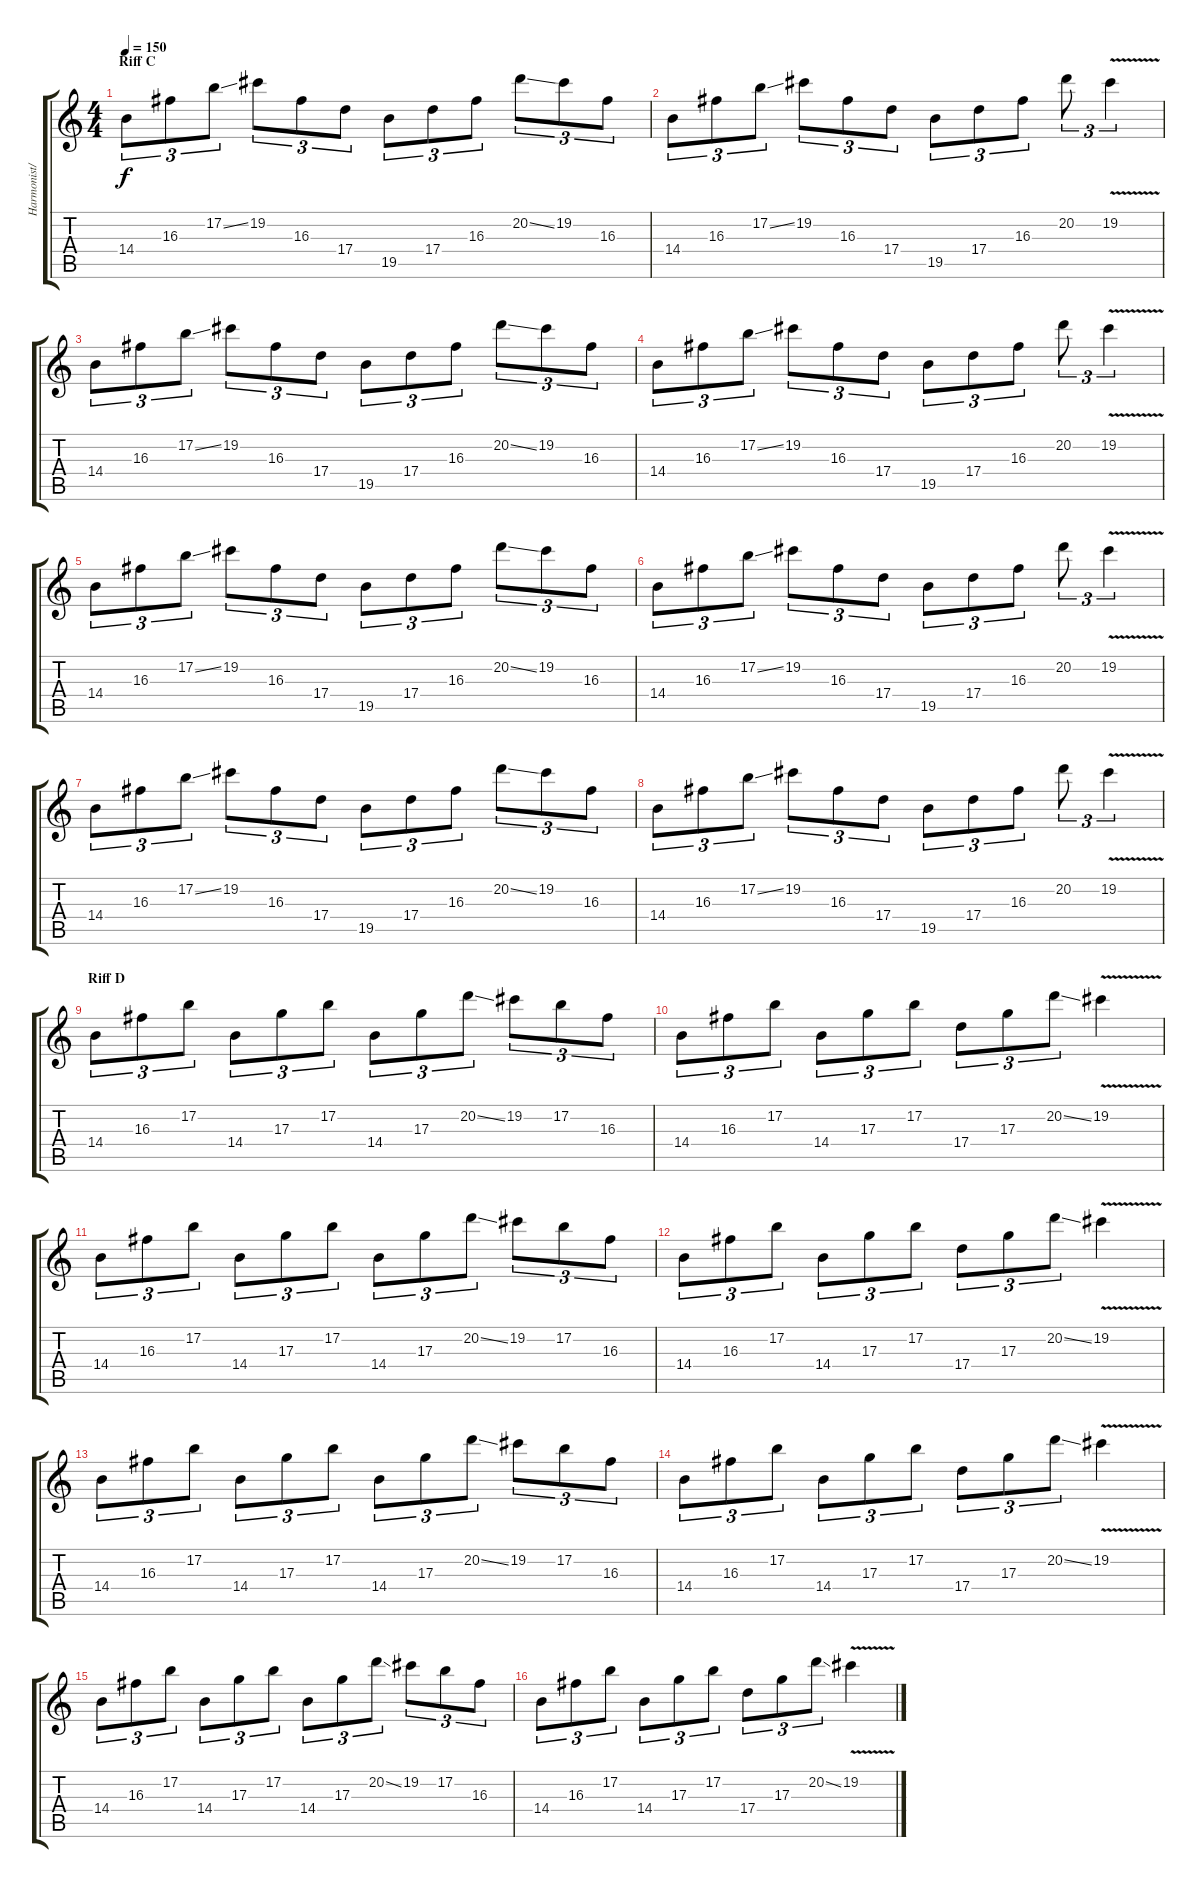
\track ("Harmonist/Double Lead" "Harmonist/") {instrument distortionguitar}
\staff {score tabs}
\tuning (B3 Gb3 D3 A2 E2 B1) {hide}
\ts (4 4)
\section ("" "Riff C")
\tempo 150
\clef g2
\ks c
14.4.8{tu (3 2) dy f} 16.3.8{tu (3 2)} 17.2{ss}.8{tu (3 2)} 19.2.8{tu (3 2)} 16.3.8{tu (3 2)} 17.4.8{tu (3 2)} 19.5.8{tu (3 2)} 17.4.8{tu (3 2)} 16.3.8{tu (3 2)} 20.2{ss}.8{tu (3 2)} 19.2.8{tu (3 2)} 16.3.8{tu (3 2)} |
14.4.8{tu (3 2)} 16.3.8{tu (3 2)} 17.2{ss}.8{tu (3 2)} 19.2.8{tu (3 2)} 16.3.8{tu (3 2)} 17.4.8{tu (3 2)} 19.5.8{tu (3 2)} 17.4.8{tu (3 2)} 16.3.8{tu (3 2)} 20.2.8{tu (3 2)} 19.2{v}.4{tu (3 2)} |
14.4.8{tu (3 2)} 16.3.8{tu (3 2)} 17.2{ss}.8{tu (3 2)} 19.2.8{tu (3 2)} 16.3.8{tu (3 2)} 17.4.8{tu (3 2)} 19.5.8{tu (3 2)} 17.4.8{tu (3 2)} 16.3.8{tu (3 2)} 20.2{ss}.8{tu (3 2)} 19.2.8{tu (3 2)} 16.3.8{tu (3 2)} |
14.4.8{tu (3 2)} 16.3.8{tu (3 2)} 17.2{ss}.8{tu (3 2)} 19.2.8{tu (3 2)} 16.3.8{tu (3 2)} 17.4.8{tu (3 2)} 19.5.8{tu (3 2)} 17.4.8{tu (3 2)} 16.3.8{tu (3 2)} 20.2.8{tu (3 2)} 19.2{v}.4{tu (3 2)} |
14.4.8{tu (3 2)} 16.3.8{tu (3 2)} 17.2{ss}.8{tu (3 2)} 19.2.8{tu (3 2)} 16.3.8{tu (3 2)} 17.4.8{tu (3 2)} 19.5.8{tu (3 2)} 17.4.8{tu (3 2)} 16.3.8{tu (3 2)} 20.2{ss}.8{tu (3 2)} 19.2.8{tu (3 2)} 16.3.8{tu (3 2)} |
14.4.8{tu (3 2)} 16.3.8{tu (3 2)} 17.2{ss}.8{tu (3 2)} 19.2.8{tu (3 2)} 16.3.8{tu (3 2)} 17.4.8{tu (3 2)} 19.5.8{tu (3 2)} 17.4.8{tu (3 2)} 16.3.8{tu (3 2)} 20.2.8{tu (3 2)} 19.2{v}.4{tu (3 2)} |
14.4.8{tu (3 2)} 16.3.8{tu (3 2)} 17.2{ss}.8{tu (3 2)} 19.2.8{tu (3 2)} 16.3.8{tu (3 2)} 17.4.8{tu (3 2)} 19.5.8{tu (3 2)} 17.4.8{tu (3 2)} 16.3.8{tu (3 2)} 20.2{ss}.8{tu (3 2)} 19.2.8{tu (3 2)} 16.3.8{tu (3 2)} |
14.4.8{tu (3 2)} 16.3.8{tu (3 2)} 17.2{ss}.8{tu (3 2)} 19.2.8{tu (3 2)} 16.3.8{tu (3 2)} 17.4.8{tu (3 2)} 19.5.8{tu (3 2)} 17.4.8{tu (3 2)} 16.3.8{tu (3 2)} 20.2.8{tu (3 2)} 19.2{v}.4{tu (3 2)} |
\section ("" "Riff D")
14.4.8{tu (3 2)} 16.3.8{tu (3 2)} 17.2.8{tu (3 2)} 14.4.8{tu (3 2)} 17.3.8{tu (3 2)} 17.2.8{tu (3 2)} 14.4.8{tu (3 2)} 17.3.8{tu (3 2)} 20.2{ss}.8{tu (3 2)} 19.2.8{tu (3 2)} 17.2.8{tu (3 2)} 16.3.8{tu (3 2)} |
14.4.8{tu (3 2)} 16.3.8{tu (3 2)} 17.2.8{tu (3 2)} 14.4.8{tu (3 2)} 17.3.8{tu (3 2)} 17.2.8{tu (3 2)} 17.4.8{tu (3 2)} 17.3.8{tu (3 2)} 20.2{ss}.8{tu (3 2)} 19.2{v}.4 |
14.4.8{tu (3 2)} 16.3.8{tu (3 2)} 17.2.8{tu (3 2)} 14.4.8{tu (3 2)} 17.3.8{tu (3 2)} 17.2.8{tu (3 2)} 14.4.8{tu (3 2)} 17.3.8{tu (3 2)} 20.2{ss}.8{tu (3 2)} 19.2.8{tu (3 2)} 17.2.8{tu (3 2)} 16.3.8{tu (3 2)} |
14.4.8{tu (3 2)} 16.3.8{tu (3 2)} 17.2.8{tu (3 2)} 14.4.8{tu (3 2)} 17.3.8{tu (3 2)} 17.2.8{tu (3 2)} 17.4.8{tu (3 2)} 17.3.8{tu (3 2)} 20.2{ss}.8{tu (3 2)} 19.2{v}.4 |
14.4.8{tu (3 2)} 16.3.8{tu (3 2)} 17.2.8{tu (3 2)} 14.4.8{tu (3 2)} 17.3.8{tu (3 2)} 17.2.8{tu (3 2)} 14.4.8{tu (3 2)} 17.3.8{tu (3 2)} 20.2{ss}.8{tu (3 2)} 19.2.8{tu (3 2)} 17.2.8{tu (3 2)} 16.3.8{tu (3 2)} |
14.4.8{tu (3 2)} 16.3.8{tu (3 2)} 17.2.8{tu (3 2)} 14.4.8{tu (3 2)} 17.3.8{tu (3 2)} 17.2.8{tu (3 2)} 17.4.8{tu (3 2)} 17.3.8{tu (3 2)} 20.2{ss}.8{tu (3 2)} 19.2{v}.4 |
14.4.8{tu (3 2)} 16.3.8{tu (3 2)} 17.2.8{tu (3 2)} 14.4.8{tu (3 2)} 17.3.8{tu (3 2)} 17.2.8{tu (3 2)} 14.4.8{tu (3 2)} 17.3.8{tu (3 2)} 20.2{ss}.8{tu (3 2)} 19.2.8{tu (3 2)} 17.2.8{tu (3 2)} 16.3.8{tu (3 2)} |
14.4.8{tu (3 2)} 16.3.8{tu (3 2)} 17.2.8{tu (3 2)} 14.4.8{tu (3 2)} 17.3.8{tu (3 2)} 17.2.8{tu (3 2)} 17.4.8{tu (3 2)} 17.3.8{tu (3 2)} 20.2{ss}.8{tu (3 2)} 19.2{v}.4
